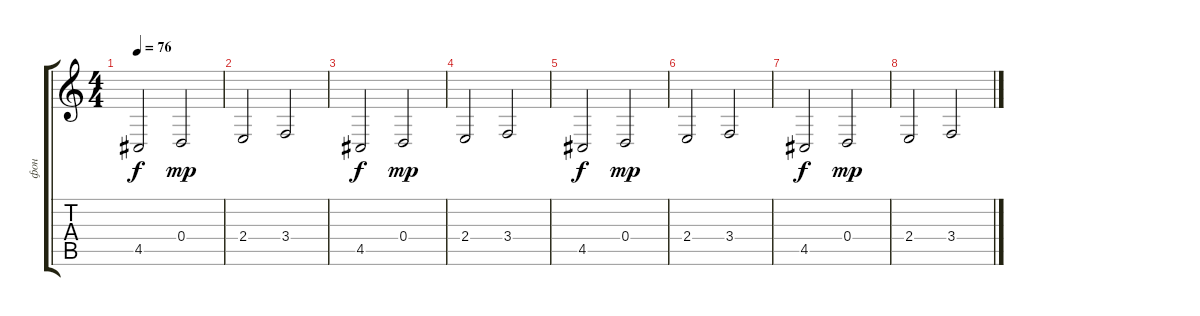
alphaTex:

\track ("фон" "фон") {instrument fx7echoes}
\staff {score tabs}
\tuning (E4 B3 G3 D3 A2 E2) {hide}
\ts (4 4)
\tempo 76
\clef g2
\ks c
4.5.2{dy f} 0.4.2{dy mp} |
2.4.2 3.4.2 |
4.5.2{dy f} 0.4.2{dy mp} |
2.4.2 3.4.2 |
4.5.2{dy f} 0.4.2{dy mp} |
2.4.2 3.4.2 |
4.5.2{dy f} 0.4.2{dy mp} |
2.4.2 3.4.2
